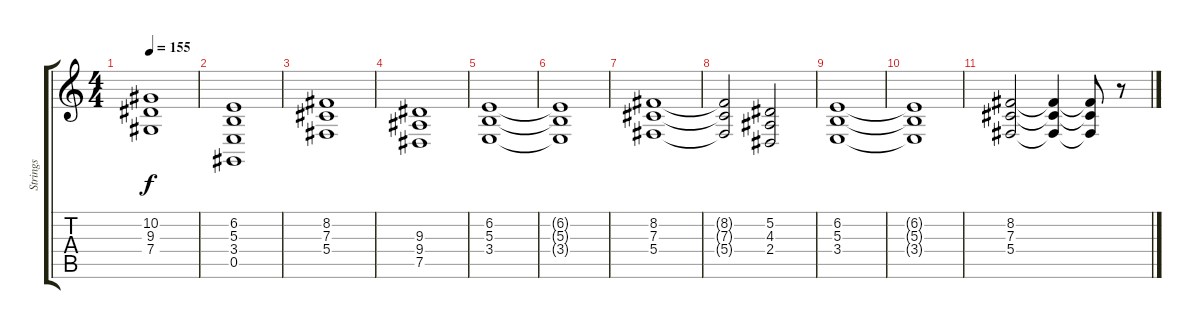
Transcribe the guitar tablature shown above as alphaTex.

\track ("Strings" "Strings") {instrument stringensemble1}
\staff {score tabs}
\tuning (Eb4 Bb3 Gb3 Db3 Ab2 Eb2) {hide}
\ts (4 4)
\tempo 155
\clef g2
\ks c
(10.2 9.3 7.4).1{dy f} |
(6.2 5.3 3.4 0.5).1 |
(8.2 7.3 5.4).1 |
(9.3 9.4 7.5).1 |
(6.2 5.3 3.4).1 |
(6.2{t} 5.3{t} 3.4{t}).1 |
(8.2 7.3 5.4).1 |
(8.2{t} 7.3{t} 5.4{t}).2 (5.2 4.3 2.4).2 |
(6.2 5.3 3.4).1 |
(6.2{t} 5.3{t} 3.4{t}).1 |
(8.2 7.3 5.4).2 (8.2{t} 7.3{t} 5.4{t}).4 (8.2{t} 7.3{t} 5.4{t}).8 r.8
